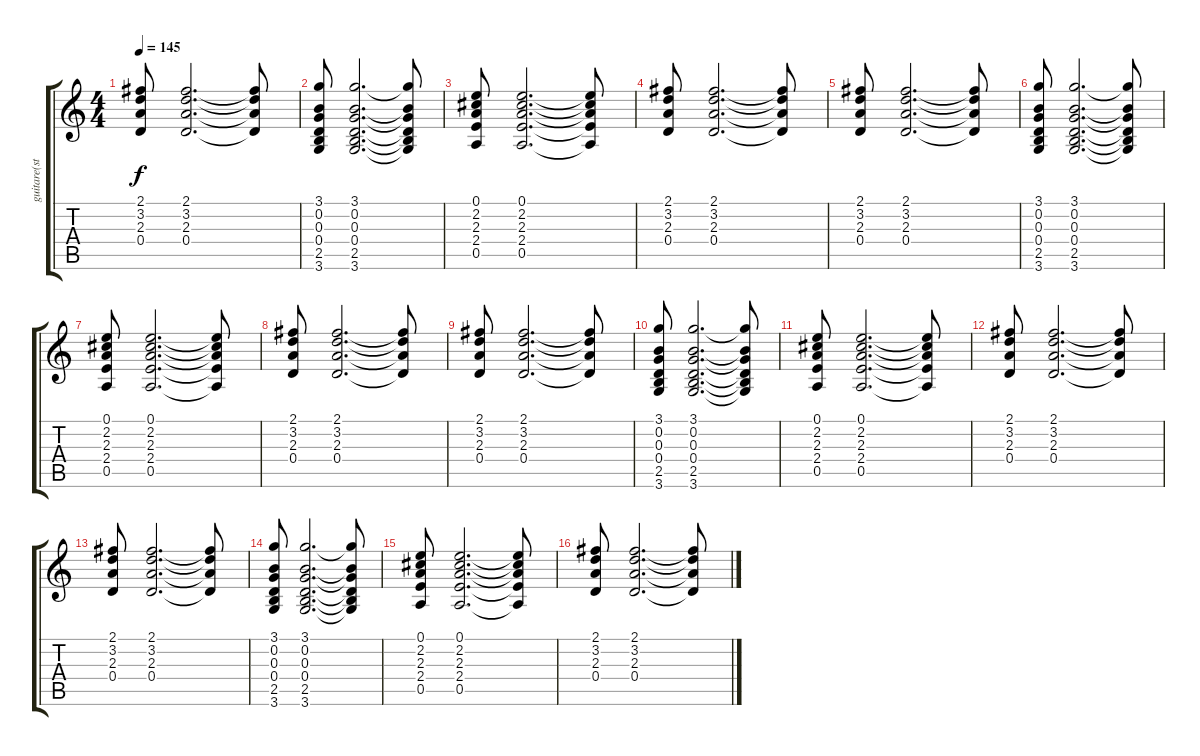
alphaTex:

\track ("guitare(steve)" "guitare(st") {instrument distortionguitar}
\staff {score tabs}
\tuning (E4 B3 G3 D3 A2 E2) {hide}
\ts (4 4)
\tempo 145
\clef g2
\ks c
(2.1 3.2 2.3 0.4).8{dy f} (2.1 3.2 2.3 0.4).2{d} (2.1{t} 3.2{t} 2.3{t} 0.4{t}).8 |
(3.1 0.2 0.3 0.4 2.5 3.6).8 (3.1 0.2 0.3 0.4 2.5 3.6).2{d} (3.1{t} 0.2{t} 0.3{t} 0.4{t} 2.5{t} 3.6{t}).8 |
(0.1 2.2 2.3 2.4 0.5).8 (0.1 2.2 2.3 2.4 0.5).2{d} (0.1{t} 2.2{t} 2.3{t} 2.4{t} 0.5{t}).8 |
(2.1 3.2 2.3 0.4).8 (2.1 3.2 2.3 0.4).2{d} (2.1{t} 3.2{t} 2.3{t} 0.4{t}).8 |
(2.1 3.2 2.3 0.4).8 (2.1 3.2 2.3 0.4).2{d} (2.1{t} 3.2{t} 2.3{t} 0.4{t}).8 |
(3.1 0.2 0.3 0.4 2.5 3.6).8 (3.1 0.2 0.3 0.4 2.5 3.6).2{d} (3.1{t} 0.2{t} 0.3{t} 0.4{t} 2.5{t} 3.6{t}).8 |
(0.1 2.2 2.3 2.4 0.5).8 (0.1 2.2 2.3 2.4 0.5).2{d} (0.1{t} 2.2{t} 2.3{t} 2.4{t} 0.5{t}).8 |
(2.1 3.2 2.3 0.4).8 (2.1 3.2 2.3 0.4).2{d} (2.1{t} 3.2{t} 2.3{t} 0.4{t}).8 |
(2.1 3.2 2.3 0.4).8 (2.1 3.2 2.3 0.4).2{d} (2.1{t} 3.2{t} 2.3{t} 0.4{t}).8 |
(3.1 0.2 0.3 0.4 2.5 3.6).8 (3.1 0.2 0.3 0.4 2.5 3.6).2{d} (3.1{t} 0.2{t} 0.3{t} 0.4{t} 2.5{t} 3.6{t}).8 |
(0.1 2.2 2.3 2.4 0.5).8 (0.1 2.2 2.3 2.4 0.5).2{d} (0.1{t} 2.2{t} 2.3{t} 2.4{t} 0.5{t}).8 |
(2.1 3.2 2.3 0.4).8 (2.1 3.2 2.3 0.4).2{d} (2.1{t} 3.2{t} 2.3{t} 0.4{t}).8 |
(2.1 3.2 2.3 0.4).8 (2.1 3.2 2.3 0.4).2{d} (2.1{t} 3.2{t} 2.3{t} 0.4{t}).8 |
(3.1 0.2 0.3 0.4 2.5 3.6).8 (3.1 0.2 0.3 0.4 2.5 3.6).2{d} (3.1{t} 0.2{t} 0.3{t} 0.4{t} 2.5{t} 3.6{t}).8 |
(0.1 2.2 2.3 2.4 0.5).8 (0.1 2.2 2.3 2.4 0.5).2{d} (0.1{t} 2.2{t} 2.3{t} 2.4{t} 0.5{t}).8 |
(2.1 3.2 2.3 0.4).8 (2.1 3.2 2.3 0.4).2{d} (2.1{t} 3.2{t} 2.3{t} 0.4{t}).8
